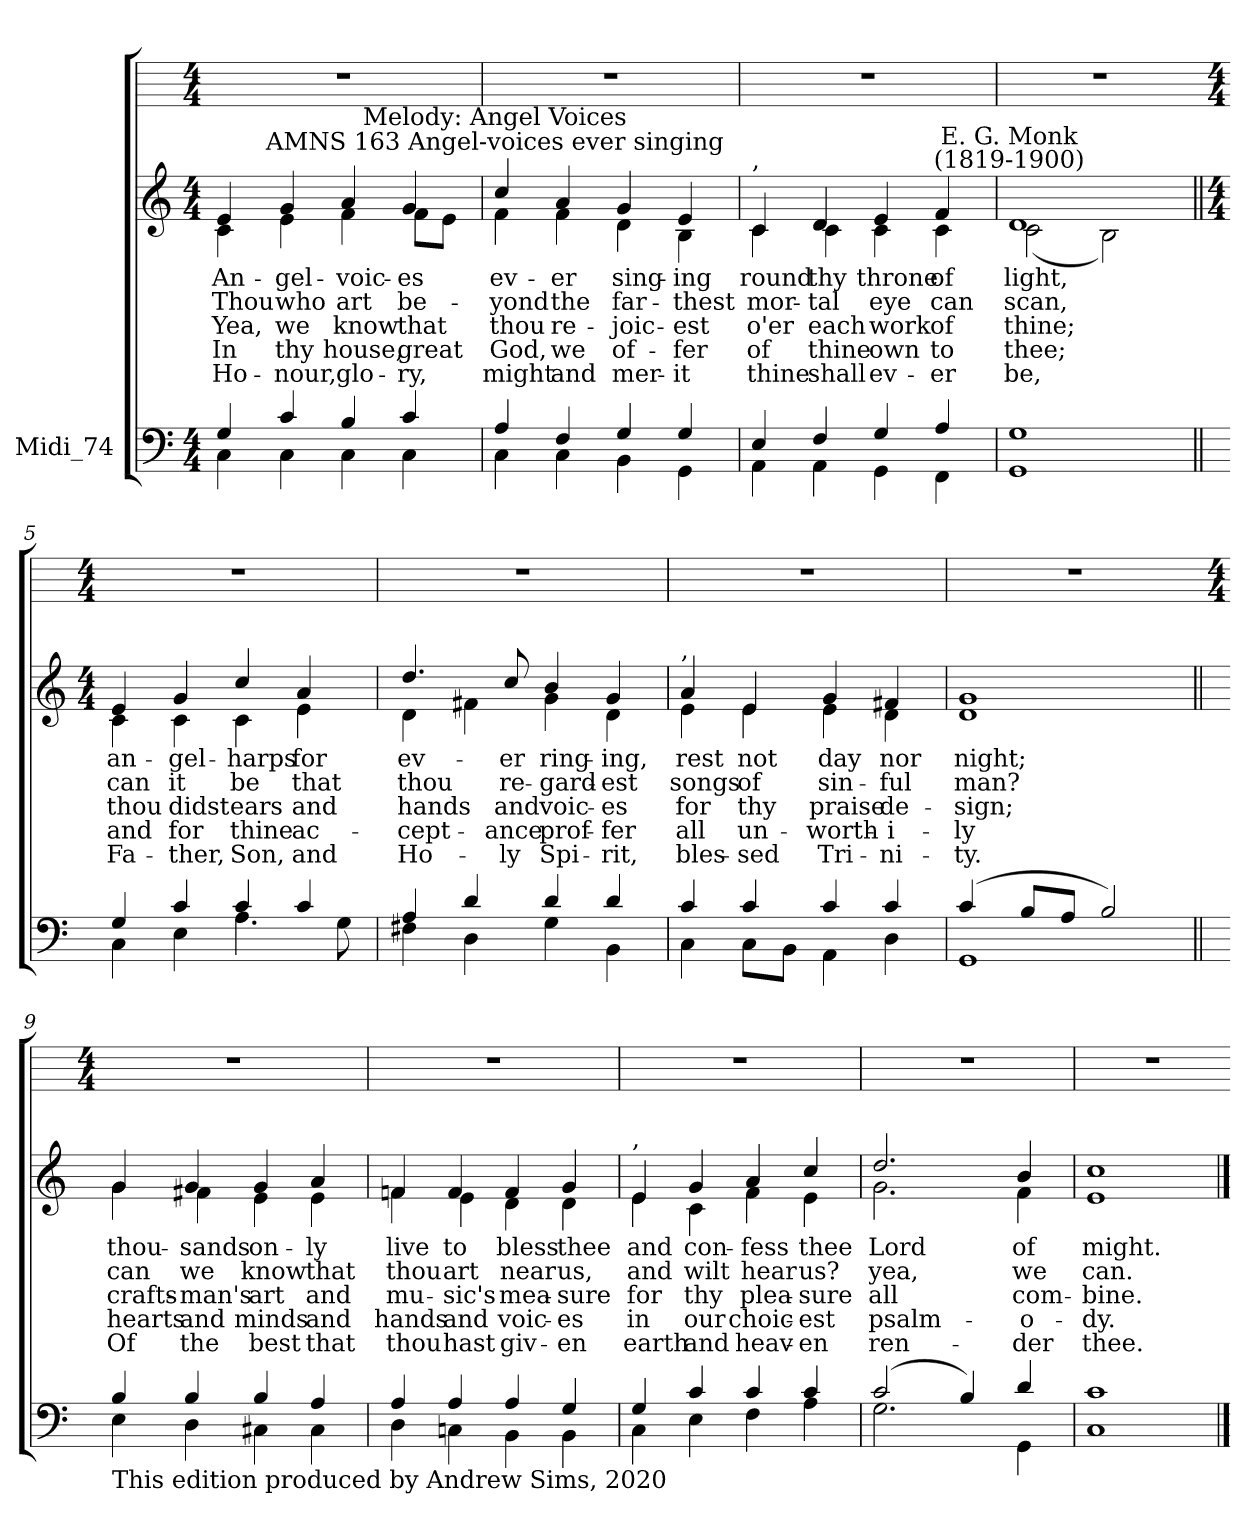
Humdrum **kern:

**kern	**kern	**text	**text	**text	**text	**text	**kern
*part3	*part2	*part2	*part2	*part2	*part2	*part2	*part1
*staff3	*staff2	*staff2	*staff2	*staff2	*staff2	*staff2	*staff1
*I"Midi_74	*	*	*	*	*	*	*
*clefF4	*clefG2	*	*	*	*	*	*
*k[]	*k[]	*	*	*	*	*	*
*C:	*C:	*	*	*	*	*	*
*M4/4	*M4/4	*	*	*	*	*	*M4/4
=1	=1	=1	=1	=1	=1	=1	=1
*^	*	*	*	*	*	*	*
!	!	!LO:TX:a:cj:t=F. Pott\n(1832-1909)	!	!	!	!	!	!
!	!	!	!LO:LY:b	!LO:LY:b	!LO:LY:b	!LO:LY:b	!LO:LY:b	!
*	*	*^	*	*	*	*	*	*
4G/	4C\	4e/	4c\	An-	-Thou	Yea,	In	Ho-	1r
!	!	!	!	!LO:LY:b	!LO:LY:b	!LO:LY:b	!LO:LY:b	!LO:LY:b	!
4c/	4C\	4g/	4e\	-gel-	-who	we	thy	nour,	.
!	!	!	!	!LO:LY:b	!LO:LY:b	!LO:LY:b	!LO:LY:b	!LO:LY:b	!
4B/	4C\	4a/	4f\	voic-	-art	know	house,	glo-	.
!	!	!	!	!LO:LY:b	!LO:LY:b	!LO:LY:b	!LO:LY:b	!LO:LY:b	!
4c/	4C\	4g/	8f\L	-es	be-	-that	great	ry,	.
.	.	.	8e\J	.	.	.	.	.	.
=2	=2	=2	=2	=2	=2	=2	=2	=2	=2
!	!	!LO:TX:a:cj:t=AMNS 163 Angel-voices ever singing	!	!	!	!	!	!	!
!	!	!LO:TX:a:cj:t=Melody&colon; Angel Voices	!	!	!	!	!	!	!
!	!	!	!	!LO:LY:b	!LO:LY:b	!LO:LY:b	!LO:LY:b	!LO:LY:b	!
4A/	4C\	4cc/	4f\	ev-	-yond	thou	God,	might	1r
!	!	!	!	!LO:LY:b	!LO:LY:b	!LO:LY:b	!LO:LY:b	!LO:LY:b	!
4F/	4C\	4a/	4f\	er	the	re-	-we	and	.
!	!	!	!	!LO:LY:b	!LO:LY:b	!LO:LY:b	!LO:LY:b	!LO:LY:b	!
4G/	4BB\	4g/	4d\	sing-	-far-	-joic-	-of-	-mer-	.
!	!	!	!	!LO:LY:b	!LO:LY:b	!LO:LY:b	!LO:LY:b	!LO:LY:b	!
4G/	4GG\	4e/	4B\	-ing	thest	est	fer	it	.
=3	=3	=3	=3	=3	=3	=3	=3	=3	=3
!	!	!LO:TX:a:t=,	!	!	!	!	!	!	!
!	!	!	!	!LO:LY:b	!LO:LY:b	!LO:LY:b	!LO:LY:b	!LO:LY:b	!
4E/	4AA\	4c/	4c\	round	mor-	-o'er	of	thine	1r
!	!	!	!	!LO:LY:b	!LO:LY:b	!LO:LY:b	!LO:LY:b	!LO:LY:b	!
4F/	4AA\	4d/	4c\	thy	tal	each	thine	shall	.
!	!	!	!	!LO:LY:b	!LO:LY:b	!LO:LY:b	!LO:LY:b	!LO:LY:b	!
4G/	4GG\	4e/	4c\	throne	eye	work	own	ev-	.
!	!	!	!	!LO:LY:b	!LO:LY:b	!LO:LY:b	!LO:LY:b	!LO:LY:b	!
4A/	4FF\	4f/	4c\	-of	can	of	to	er	.
=4	=4	=4	=4	=4	=4	=4	=4	=4	=4
!	!	!LO:TX:a:cj:t=E. G. Monk\n(1819-1900)	!	!	!	!	!	!	!
!	!	!	!	!LO:LY:b	!LO:LY:b	!LO:LY:b	!LO:LY:b	!LO:LY:b	!
1G/	1GG\	1d/	(<2c\	light,	scan,	thine;	thee;	be,	1r
.	.	.	2B\)	.	.	.	.	.	.
!!LO:LB:g=z
=5||	=5||	=5||	=5||	=5	=5	=5	=5	=5	=5
*	*	*M4/4	*	*	*	*	*	*	*M4/4
!	!	!	!	!LO:LY:b	!LO:LY:b	!LO:LY:b	!LO:LY:b	!LO:LY:b	!
4G/	4C\	4e/	4c\	an-	-can	thou	and	Fa-	1r
!	!	!	!	!LO:LY:b	!LO:LY:b	!LO:LY:b	!LO:LY:b	!LO:LY:b	!
4c/	4E\	4g/	4c\	-gel-	-it	didst	for	ther,	.
!	!	!	!	!LO:LY:b	!LO:LY:b	!LO:LY:b	!LO:LY:b	!LO:LY:b	!
4c/	4.A\	4cc/	4c\	harps	be	ears	thine	Son,	.
!	!	!	!	!LO:LY:b	!LO:LY:b	!LO:LY:b	!LO:LY:b	!LO:LY:b	!
4c/	.	4a/	4e\	for	that	and	ac-	-and	.
.	8G\	.	.	.	.	.	.	.	.
=6	=6	=6	=6	=6	=6	=6	=6	=6	=6
!	!	!	!	!LO:LY:b	!LO:LY:b	!LO:LY:b	!LO:LY:b	!LO:LY:b	!
4A/	4F#X\	4.dd/	4d\	ev-	-thou	hands	cept-	-Ho-	1r
4d/	4D\	.	4f#X\	.	.	.	.	.	.
!	!	!	!	!LO:LY:b	!LO:LY:b	!LO:LY:b	!LO:LY:b	!LO:LY:b	!
.	.	8cc/	.	-er	re-	-and	ance	ly	.
!	!	!	!	!LO:LY:b	!LO:LY:b	!LO:LY:b	!LO:LY:b	!LO:LY:b	!
4d/	4G\	4b/	4g\	ring-	-gard-	-voic-	-prof-	-Spi-	.
!	!	!	!	!LO:LY:b	!LO:LY:b	!LO:LY:b	!LO:LY:b	!LO:LY:b	!
4d/	4BB\	4g/	4d\	-ing,	est	es	fer	rit,	.
=7	=7	=7	=7	=7	=7	=7	=7	=7	=7
!	!	!LO:TX:a:t=,	!	!	!	!	!	!	!
!	!	!	!	!LO:LY:b	!LO:LY:b	!LO:LY:b	!LO:LY:b	!LO:LY:b	!
4c/	4C\	4a/	4e\	rest	songs	for	all	bles-	1r
!	!	!	!	!LO:LY:b	!LO:LY:b	!LO:LY:b	!LO:LY:b	!LO:LY:b	!
4c/	8C\L	4e/	4e\	-not	of	thy	un-	-sed	.
.	8BB\J	.	.	.	.	.	.	.	.
!	!	!	!	!LO:LY:b	!LO:LY:b	!LO:LY:b	!LO:LY:b	!LO:LY:b	!
4c/	4AA\	4g/	4e\	day	sin-	-praise	worth-	-Tri-	.
!	!	!	!	!LO:LY:b	!LO:LY:b	!LO:LY:b	!LO:LY:b	!LO:LY:b	!
4c/	4D\	4f#X/	4d\	-nor	ful	de-	-i-	-ni-	.
=8	=8	=8	=8	=8	=8	=8	=8	=8	=8
!	!	!	!	!LO:LY:b	!LO:LY:b	!LO:LY:b	!LO:LY:b	!LO:LY:b	!
(>4c/	1GG\	1g/	1d\	-night;	man?	sign;	ly	ty.	1r
8B/L	.	.	.	.	.	.	.	.	.
8A/J	.	.	.	.	.	.	.	.	.
2B/)	.	.	.	.	.	.	.	.	.
!!LO:LB:g=z
=9||	=9||	=9||	=9||	=9	=9	=9	=9	=9	=9
*	*	*	*	*	*	*	*	*	*M4/4
!LO:TX:b:t=This edition produced by Andrew Sims, 2020	!	!	!	!	!	!	!	!	!
!	!	!	!	!LO:LY:b	!LO:LY:b	!LO:LY:b	!LO:LY:b	!LO:LY:b	!
4B/	4E\	4g/	4g\	thou-	-can	crafts-	-hearts	Of	1r
!	!	!	!	!LO:LY:b	!LO:LY:b	!LO:LY:b	!LO:LY:b	!LO:LY:b	!
4B/	4D\	4g/	4f#X\	sands	we	man's	and	the	.
!	!	!	!	!LO:LY:b	!LO:LY:b	!LO:LY:b	!LO:LY:b	!LO:LY:b	!
4B/	4C#X\	4g/	4e\	on-	-know	art	minds	best	.
!	!	!	!	!LO:LY:b	!LO:LY:b	!LO:LY:b	!LO:LY:b	!LO:LY:b	!
4A/	4C#\	4a/	4e\	ly	that	and	and	that	.
=10	=10	=10	=10	=10	=10	=10	=10	=10	=10
!	!	!	!	!LO:LY:b	!LO:LY:b	!LO:LY:b	!LO:LY:b	!LO:LY:b	!
4A/	4D\	4fn/	4f\	live	thou	mu-	-hands	thou	1r
!	!	!	!	!LO:LY:b	!LO:LY:b	!LO:LY:b	!LO:LY:b	!LO:LY:b	!
4A/	4Cn\	4f/	4e\	to	art	sic's	and	hast	.
!	!	!	!	!LO:LY:b	!LO:LY:b	!LO:LY:b	!LO:LY:b	!LO:LY:b	!
4A/	4BB\	4f/	4d\	bless	near	mea-	-voic-	-giv-	.
!	!	!	!	!LO:LY:b	!LO:LY:b	!LO:LY:b	!LO:LY:b	!LO:LY:b	!
4G/	4BB\	4g/	4d\	-thee	us,	sure	es	en	.
=11	=11	=11	=11	=11	=11	=11	=11	=11	=11
!	!	!LO:TX:a:t=,	!	!	!	!	!	!	!
!	!	!	!	!LO:LY:b	!LO:LY:b	!LO:LY:b	!LO:LY:b	!LO:LY:b	!
4G/	4C\	4e/	4e\	and	and	for	in	earth	1r
!	!	!	!	!LO:LY:b	!LO:LY:b	!LO:LY:b	!LO:LY:b	!LO:LY:b	!
4c/	4E\	4g/	4c\	con-	-wilt	thy	our	and	.
!	!	!	!	!LO:LY:b	!LO:LY:b	!LO:LY:b	!LO:LY:b	!LO:LY:b	!
4c/	4F\	4a/	4f\	fess	hear	plea-	-choic-	-heav-	.
!	!	!	!	!LO:LY:b	!LO:LY:b	!LO:LY:b	!LO:LY:b	!LO:LY:b	!
4c/	4A\	4cc/	4e\	-thee	us?	sure	est	en	.
=12	=12	=12	=12	=12	=12	=12	=12	=12	=12
!	!	!	!	!LO:LY:b	!LO:LY:b	!LO:LY:b	!LO:LY:b	!LO:LY:b	!
(>2c/	2.G\	2.dd/	2.g\	Lord	yea,	all	psalm-	-ren-	1r
4B/)	.	.	.	.	.	.	.	.	.
!	!	!	!	!LO:LY:b	!LO:LY:b	!LO:LY:b	!LO:LY:b	!LO:LY:b	!
4d/	4GG\	4b/	4f\	-of	we	com-	-o-	-der	.
=13	=13	=13	=13	=13	=13	=13	=13	=13	=13
!	!	!	!	!LO:LY:b	!LO:LY:b	!LO:LY:b	!LO:LY:b	!LO:LY:b	!
1c/	1C\	1cc/	1e\	might.	can.	bine.	dy.	thee.	1r
*v	*v	*	*	*	*	*	*	*	*
*	*v	*v	*	*	*	*	*	*
==	==	=	=	=	=	=	=
*-	*-	*-	*-	*-	*-	*-	*-
